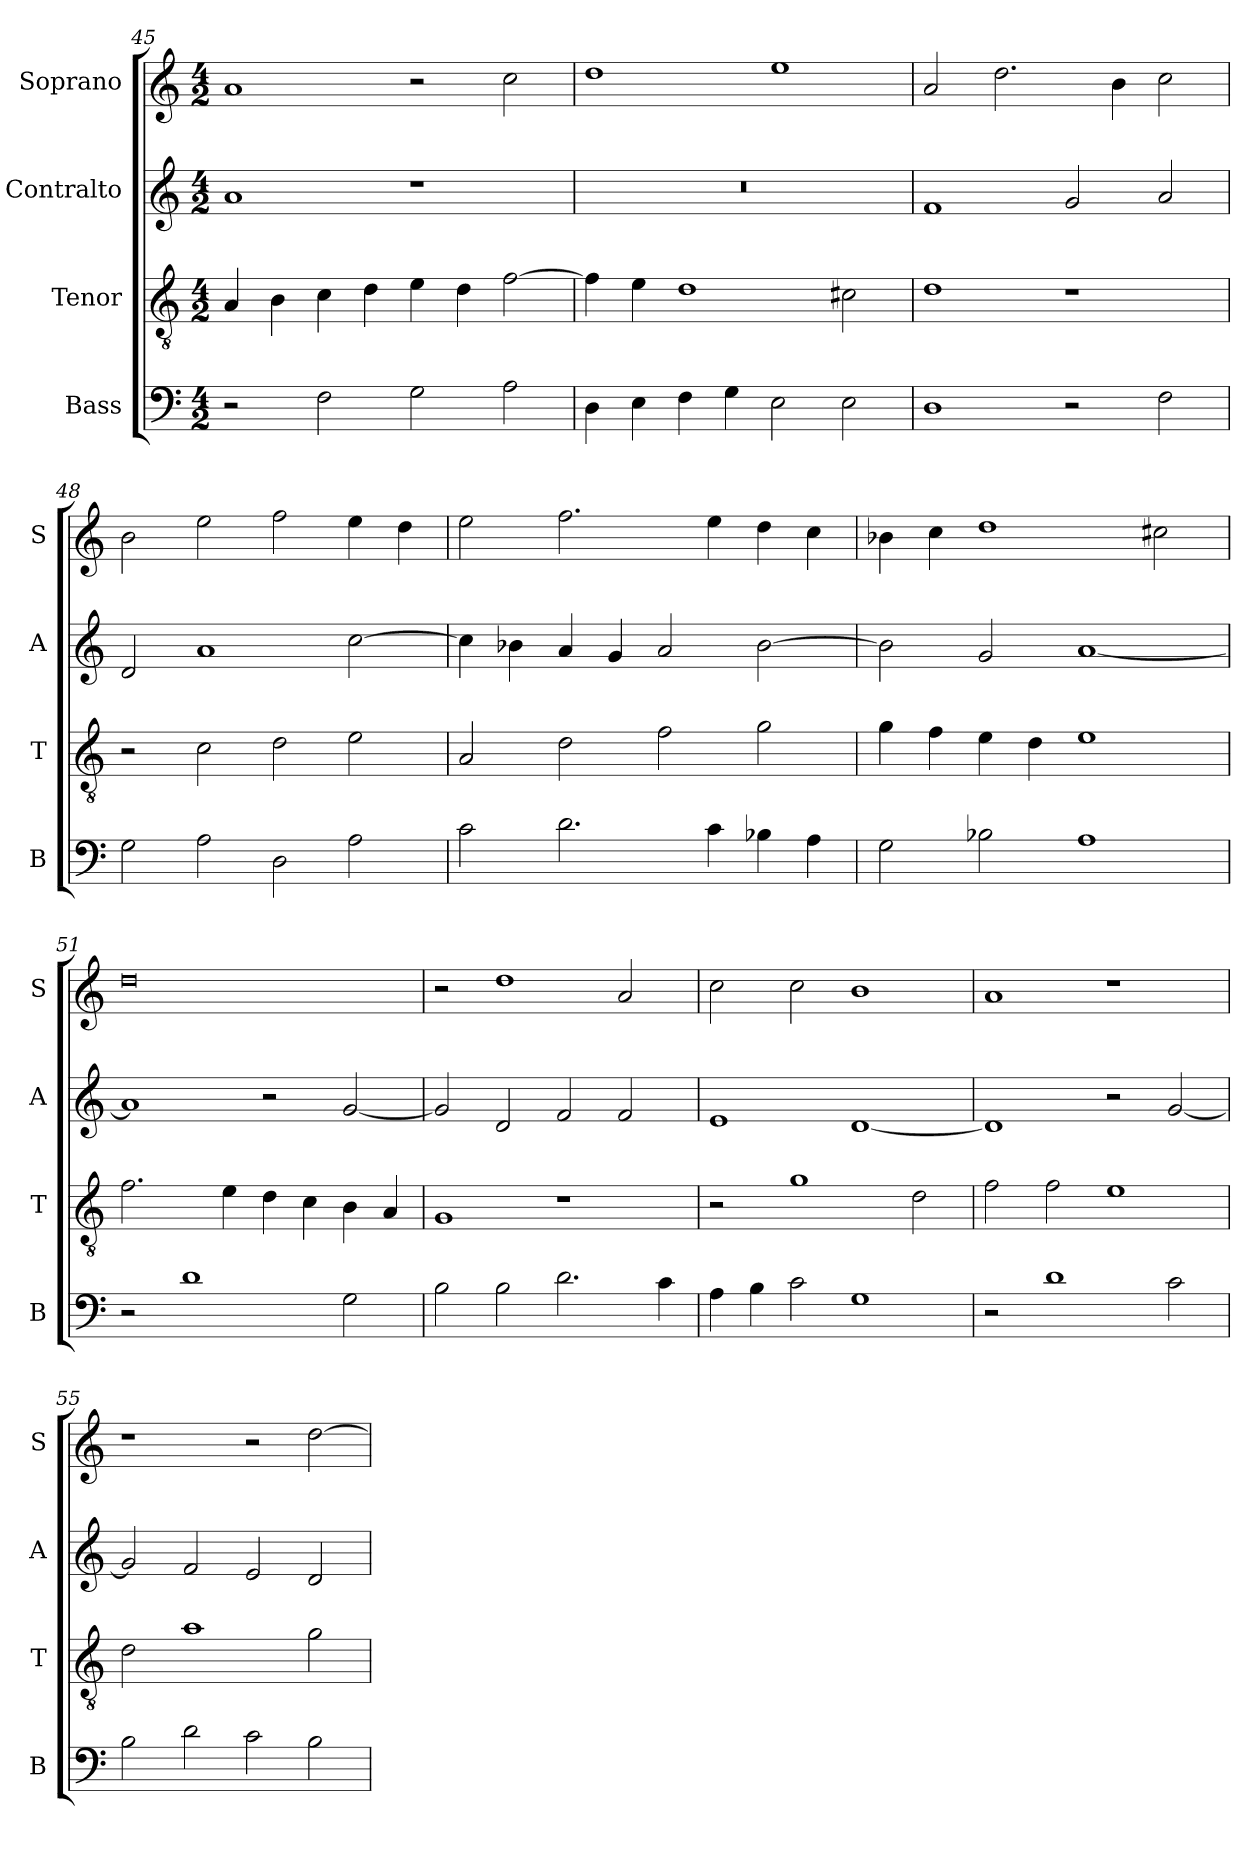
**kern	**kern	**kern	**kern
*part4	*part3	*part2	*part1
*staff4	*staff3	*staff2	*staff1
*I"Bass	*I"Tenor	*I"Contralto	*I"Soprano
*I'B	*I'T	*I'A	*I'S
*clefF4	*clefGv2	*clefG2	*clefG2
*k[]	*k[]	*k[]	*k[]
*A:aeo	*A:aeo	*A:aeo	*A:aeo
*M4/2	*M4/2	*M4/2	*M4/2
=45	=45	=45	=45
2r	4A	1a	1a
.	4B	.	.
2F	4c	.	.
.	4d	.	.
2G	4e	1r	2r
.	4d	.	.
2A	[2f	.	2cc
=46	=46	=46	=46
4D	4f]	0r	1dd
4E	4e	.	.
4F	1d	.	.
4G	.	.	.
2E	.	.	1ee
2E	2c#X	.	.
=47	=47	=47	=47
1D	1d	1f	2a
.	.	.	2.dd
2r	1r	2g	.
.	.	.	4b
2F	.	2a	2cc
=48	=48	=48	=48
2G	2r	2d	2b
2A	2c	1a	2ee
2D	2d	.	2ff
2A	2e	[2cc	4ee
.	.	.	4dd
=49	=49	=49	=49
2c	2A	4cc]	2ee
.	.	4b-X	.
2.d	2d	4a	2.ff
.	.	4g	.
.	2f	2a	.
4c	.	.	4ee
4B-X	2g	[2b-	4dd
4A	.	.	4cc
=50	=50	=50	=50
2G	4g	2b-]	4b-X
.	4f	.	4cc
2B-X	4e	2g	1dd
.	4d	.	.
1A	1e	[1a	.
.	.	.	2cc#X
=51	=51	=51	=51
2r	2.f	1a]	0dd
1d	.	.	.
.	4e	.	.
.	4d	2r	.
.	4c	.	.
2G	4B	[2g	.
.	4A	.	.
=52	=52	=52	=52
2B	1G	2g]	2r
2B	.	2d	1dd
2.d	1r	2f	.
.	.	2f	2a
4c	.	.	.
=53	=53	=53	=53
4A	2r	1e	2cc
4B	.	.	.
2c	1g	.	2cc
1G	.	[1d	1b
.	2d	.	.
=54	=54	=54	=54
2r	2f	1d]	1a
1d	2f	.	.
.	1e	2r	1r
2c	.	[2g	.
=55	=55	=55	=55
2B	2d	2g]	1r
2d	1a	2f	.
2c	.	2e	2r
2B	2g	2d	[2dd
=	=	=	=
*-	*-	*-	*-
